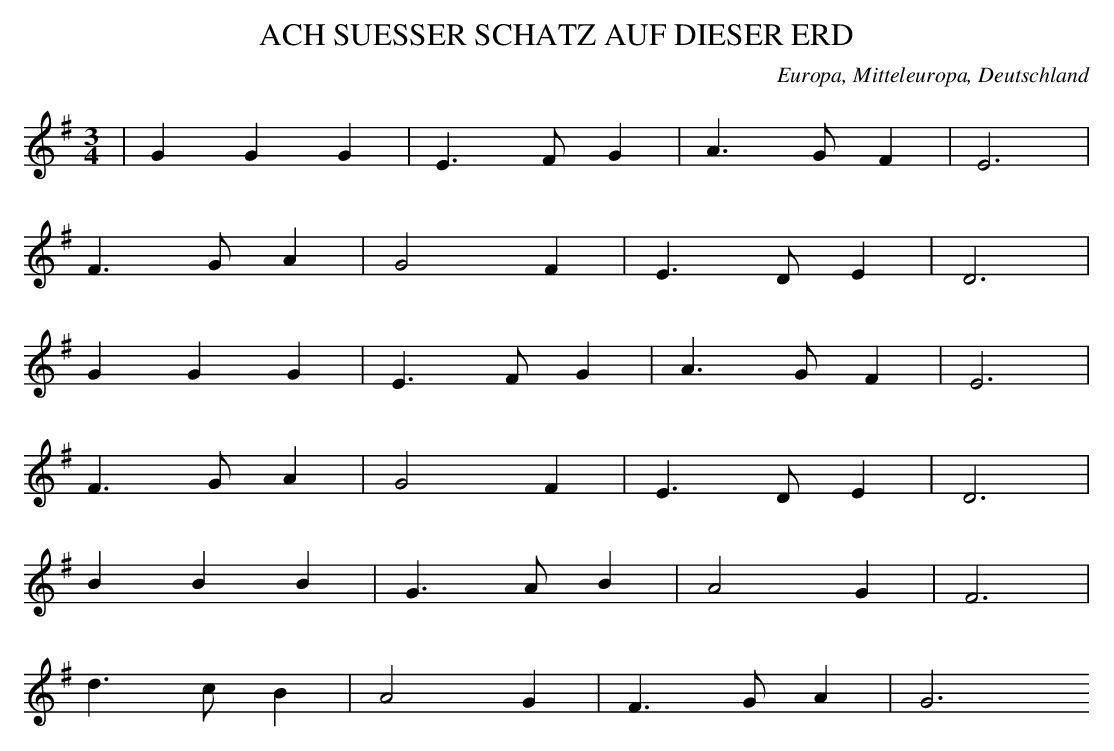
X:1
T: ACH SUESSER SCHATZ AUF DIESER ERD
O: Europa, Mitteleuropa, Deutschland
M: 3/4
L: 1/8
K: G
 | G2G2G2 | E3FG2 | A3GF2 | E6 |
F3GA2 | G4F2 | E3DE2 | D6 |
G2G2G2 | E3FG2 | A3GF2 | E6 |
F3GA2 | G4F2 | E3DE2 | D6 |
B2B2B2 | G3AB2 | A4G2 | F6 |
d3cB2 | A4G2 | F3GA2 | G6
